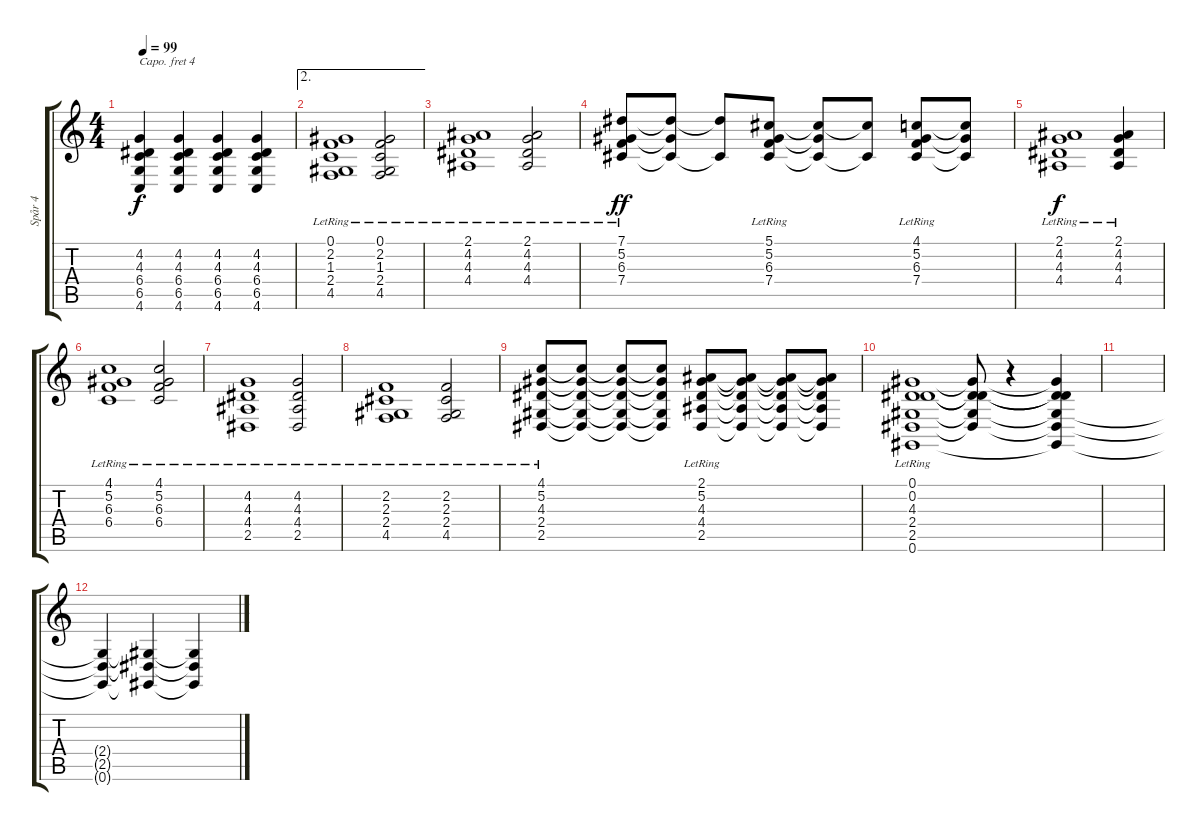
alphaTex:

\track ("Spår 4" "Spår 4") {instrument choiraahs}
\staff {score tabs}
\capo 4
\tuning (E4 B3 G3 D3 A2 E2) {hide}
\ts (4 4)
\tempo 99
\clef g2
\ks c
(4.2 4.3 6.4 6.5 4.6).4{dy f} (4.2 4.3 6.4 6.5 4.6).4 (4.2 4.3 6.4 6.5 4.6).4 (4.2 4.3 6.4 6.5 4.6).4 |
\ae 2
(0.1{lr} 2.2{lr} 1.3{lr} 2.4{lr} 4.5{lr}).1 (0.1{lr} 2.2{lr} 1.3{lr} 2.4{lr} 4.5{lr}).2 |
(2.1{lr} 4.2{lr} 4.3{lr} 4.4{lr}).1 (2.1{lr} 4.2{lr} 4.3{lr} 4.4{lr}).2 |
(7.1{lr} 5.2{lr} 6.3{lr} 7.4{lr}).8{dy ff} (7.1{t} 5.2{t} 7.4{t}).8 (7.1{t} 7.4{t}).8 (5.1{lr} 5.2{lr} 6.3{lr} 7.4{lr}).8 (5.1{t} 5.2{t} 7.4{t}).8 (5.1{t} 7.4{t}).8 (4.1{lr} 5.2{lr} 6.3{lr} 7.4{lr}).8 (4.1{t} 5.2{t} 7.4{t}).8 |
(2.1{lr} 4.2{lr} 4.3{lr} 4.4{lr}).1{dy f} (2.1{lr} 4.2{lr} 4.3{lr} 4.4{lr}).4 |
(4.1{lr} 5.2{lr} 6.3{lr} 6.4{lr}).1 (4.1{lr} 5.2{lr} 6.3{lr} 6.4{lr}).2 |
(4.2{lr} 4.3{lr} 4.4{lr} 2.5{lr}).1 (4.2{lr} 4.3{lr} 4.4{lr} 2.5{lr}).2 |
(2.2{lr} 2.3{lr} 2.4{lr} 4.5{lr}).1 (2.2{lr} 2.3{lr} 2.4{lr} 4.5{lr}).2 |
(4.1{lr} 5.2{lr} 4.3{lr} 2.4{lr} 2.5{lr}).8 (4.1{t} 5.2{t} 4.3{t} 2.4{t} 2.5{t}).8 (4.1{t} 5.2{t} 4.3{t} 2.4{t} 2.5{t}).8 (4.1{t} 5.2{t} 4.3{t} 2.4{t} 2.5{t}).8 (2.1{lr} 5.2{lr} 4.3{lr} 4.4{lr} 2.5{lr}).8 (2.1{t} 5.2{t} 4.3{t} 4.4{t} 2.5{t}).8 (2.1{t} 5.2{t} 4.3{t} 4.4{t} 2.5{t}).8 (2.1{t} 5.2{t} 4.3{t} 4.4{t} 2.5{t}).8 |
(0.1{lr} 0.2{lr} 4.3{lr} 2.4{lr} 2.5{lr} 0.6).1 (0.1{t} 0.2{t} 4.3{t} 2.4{t} 2.5{t}).8 r.4 (0.1{t} 0.2{t} 4.3{t} 2.4{t} 2.5{t} 0.6{t}).4 |
|
(2.4{t} 2.5{t} 0.6{t}).4 (2.4{t} 2.5{t} 0.6{t}).4 (2.4{t} 2.5{t} 0.6{t}).4
